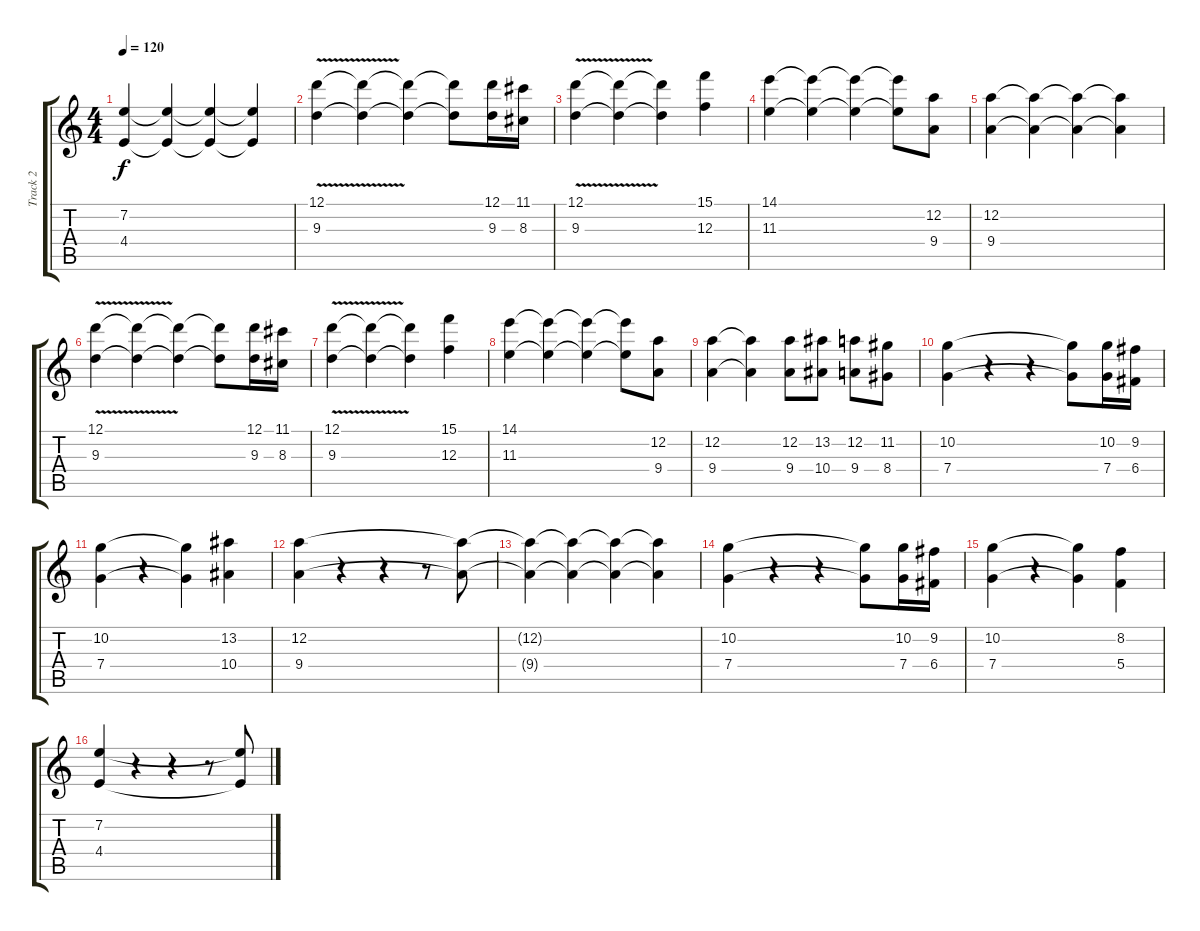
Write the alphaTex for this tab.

\track ("Track 2" "Track 2") {instrument acousticguitarsteel}
\staff {score tabs}
\tuning (D4 A3 F3 C3 G2 D2) {hide}
\ts (4 4)
\tempo 120
\clef g2
\ks c
(7.2{t} 4.4{t}).4{dy f} (7.2{t} 4.4{t}).4 (7.2{t} 4.4{t}).4 (7.2{t} 4.4{t}).4 |
(12.1{v} 9.3{v}).4 (12.1{t} 9.3{t}).4 (12.1{t} 9.3{t}).4 (12.1{t} 9.3{t}).8 (12.1 9.3).16 (11.1 8.3).16 |
(12.1{v} 9.3{v}).4 (12.1{t} 9.3{t}).4 (12.1{t} 9.3{t}).4 (15.1 12.3).4 |
(14.1 11.3).4 (14.1{t} 11.3{t}).4 (14.1{t} 11.3{t}).4 (14.1{t} 11.3{t}).8 (12.2 9.4).8 |
(12.2 9.4).4 (12.2{t} 9.4{t}).4 (12.2{t} 9.4{t}).4 (12.2{t} 9.4{t}).4 |
(12.1{v} 9.3{v}).4 (12.1{t} 9.3{t}).4 (12.1{t} 9.3{t}).4 (12.1{t} 9.3{t}).8 (12.1 9.3).16 (11.1 8.3).16 |
(12.1{v} 9.3{v}).4 (12.1{t} 9.3{t}).4 (12.1{t} 9.3{t}).4 (15.1 12.3).4 |
(14.1 11.3).4 (14.1{t} 11.3{t}).4 (14.1{t} 11.3{t}).4 (14.1{t} 11.3{t}).8 (12.2 9.4).8 |
(12.2 9.4).4 (12.2{t} 9.4{t}).4 (12.2 9.4).8 (13.2 10.4).8 (12.2 9.4).8 (11.2 8.4).8 |
(10.2 7.4).4 r.4 r.4 (10.2{t} 7.4{t}).8 (10.2 7.4).16 (9.2 6.4).16 |
(10.2 7.4).4 r.4 (10.2{t} 7.4{t}).4 (13.2 10.4).4 |
(12.2 9.4).4 r.4 r.4 r.8 (12.2{t} 9.4{t}).8 |
(12.2{t} 9.4{t}).4 (12.2{t} 9.4{t}).4 (12.2{t} 9.4{t}).4 (12.2{t} 9.4{t}).4 |
(10.2 7.4).4 r.4 r.4 (10.2{t} 7.4{t}).8 (10.2 7.4).16 (9.2 6.4).16 |
(10.2 7.4).4 r.4 (10.2{t} 7.4{t}).4 (8.2 5.4).4 |
(7.2 4.4).4 r.4 r.4 r.8 (7.2{t} 4.4{t}).8
